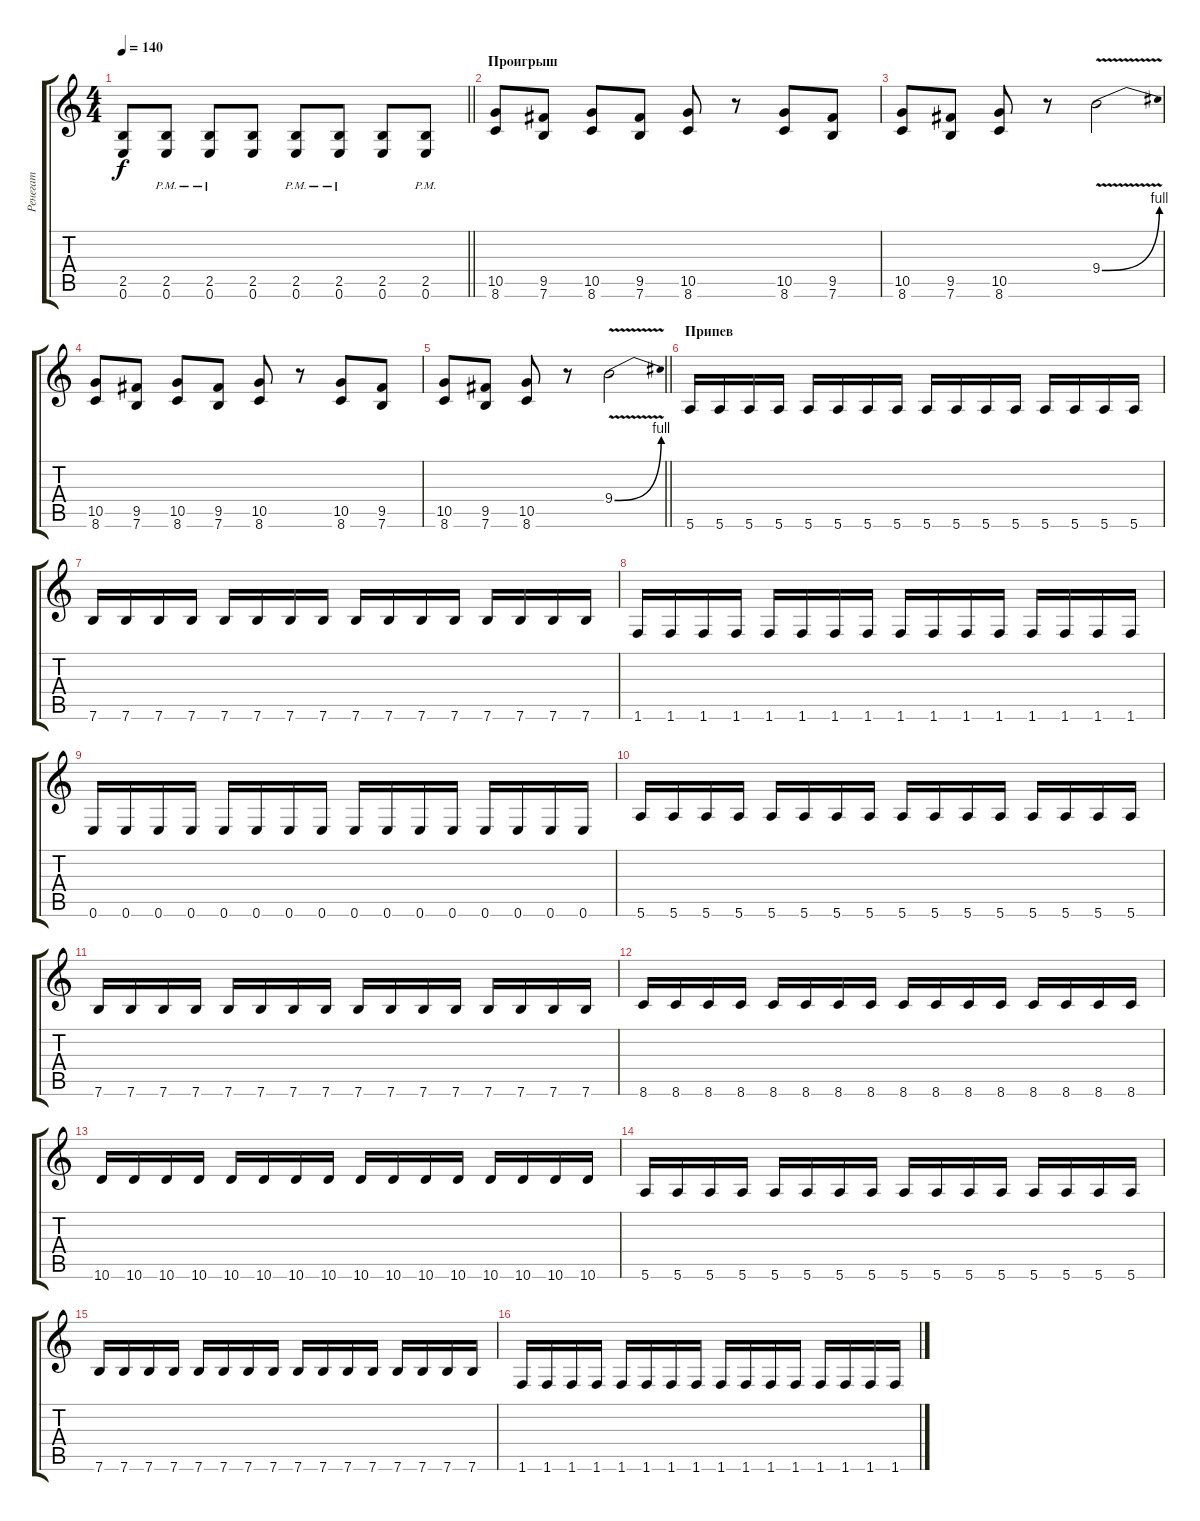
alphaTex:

\track ("Ренегат" "Ренегат") {instrument distortionguitar}
\staff {score tabs}
\tuning (E4 B3 G3 D3 A2 E2) {hide}
\ts (4 4)
\tempo 140
\clef g2
\barLineRight lightlight
\ks c
(2.5 0.6).8{dy f} (2.5{pm} 0.6{pm}).8 (2.5{pm} 0.6{pm}).8 (2.5 0.6).8 (2.5{pm} 0.6{pm}).8 (2.5{pm} 0.6{pm}).8 (2.5 0.6).8 (2.5{pm} 0.6{pm}).8 |
\section ("" "Проигрыш")
(10.5 8.6).8 (9.5 7.6).8 (10.5 8.6).8 (9.5 7.6).8 (10.5 8.6).8 r.8 (10.5 8.6).8 (9.5 7.6).8 |
(10.5 8.6).8 (9.5 7.6).8 (10.5 8.6).8 r.8 9.4{be (bend 0 0 60 4) v}.2 |
(10.5 8.6).8 (9.5 7.6).8 (10.5 8.6).8 (9.5 7.6).8 (10.5 8.6).8 r.8 (10.5 8.6).8 (9.5 7.6).8 |
\barLineRight lightlight
(10.5 8.6).8 (9.5 7.6).8 (10.5 8.6).8 r.8 9.4{be (bend 0 0 60 4) v}.2 |
\section ("" "Припев")
5.6.16 5.6.16 5.6.16 5.6.16 5.6.16 5.6.16 5.6.16 5.6.16 5.6.16 5.6.16 5.6.16 5.6.16 5.6.16 5.6.16 5.6.16 5.6.16 |
7.6.16 7.6.16 7.6.16 7.6.16 7.6.16 7.6.16 7.6.16 7.6.16 7.6.16 7.6.16 7.6.16 7.6.16 7.6.16 7.6.16 7.6.16 7.6.16 |
1.6.16 1.6.16 1.6.16 1.6.16 1.6.16 1.6.16 1.6.16 1.6.16 1.6.16 1.6.16 1.6.16 1.6.16 1.6.16 1.6.16 1.6.16 1.6.16 |
0.6.16 0.6.16 0.6.16 0.6.16 0.6.16 0.6.16 0.6.16 0.6.16 0.6.16 0.6.16 0.6.16 0.6.16 0.6.16 0.6.16 0.6.16 0.6.16 |
5.6.16 5.6.16 5.6.16 5.6.16 5.6.16 5.6.16 5.6.16 5.6.16 5.6.16 5.6.16 5.6.16 5.6.16 5.6.16 5.6.16 5.6.16 5.6.16 |
7.6.16 7.6.16 7.6.16 7.6.16 7.6.16 7.6.16 7.6.16 7.6.16 7.6.16 7.6.16 7.6.16 7.6.16 7.6.16 7.6.16 7.6.16 7.6.16 |
8.6.16 8.6.16 8.6.16 8.6.16 8.6.16 8.6.16 8.6.16 8.6.16 8.6.16 8.6.16 8.6.16 8.6.16 8.6.16 8.6.16 8.6.16 8.6.16 |
10.6.16 10.6.16 10.6.16 10.6.16 10.6.16 10.6.16 10.6.16 10.6.16 10.6.16 10.6.16 10.6.16 10.6.16 10.6.16 10.6.16 10.6.16 10.6.16 |
5.6.16 5.6.16 5.6.16 5.6.16 5.6.16 5.6.16 5.6.16 5.6.16 5.6.16 5.6.16 5.6.16 5.6.16 5.6.16 5.6.16 5.6.16 5.6.16 |
7.6.16 7.6.16 7.6.16 7.6.16 7.6.16 7.6.16 7.6.16 7.6.16 7.6.16 7.6.16 7.6.16 7.6.16 7.6.16 7.6.16 7.6.16 7.6.16 |
1.6.16 1.6.16 1.6.16 1.6.16 1.6.16 1.6.16 1.6.16 1.6.16 1.6.16 1.6.16 1.6.16 1.6.16 1.6.16 1.6.16 1.6.16 1.6.16
